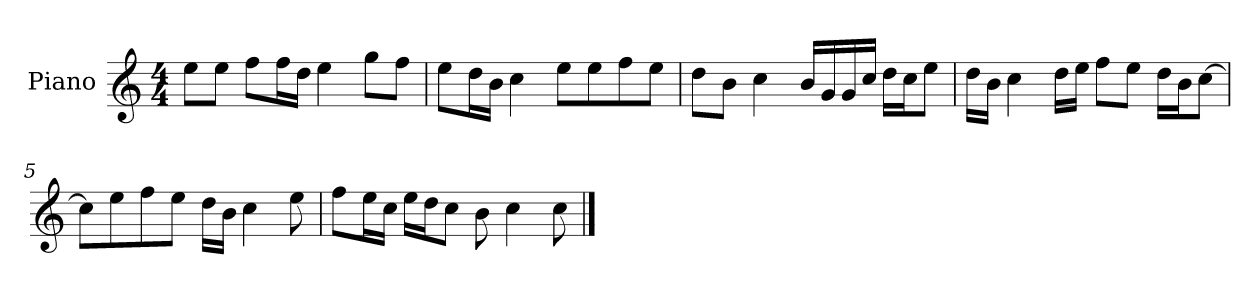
**kern
*part1
*staff1
*I"Piano
*I'P-no
*clefG2
*k[]
*M4/4
*MM90
=1
8ee\L
8ee\J
8ff\L
16ff\L
16dd\JJ
4ee\
8gg\L
8ff\J
=2
8ee\L
16dd\L
16b\JJ
4cc\
8ee\L
8ee\
8ff\
8ee\J
=3
8dd\L
8b\J
4cc\
16b/LL
16g/
16g/
16cc/JJ
16dd\LL
16cc\J
8ee\J
=4
16dd\LL
16b\JJ
4cc\
16dd\LL
16ee\JJ
8ff\L
8ee\J
16dd\LL
16b\J
[8cc\J
!!LO:LB:g=z
=5
8cc\L]
8ee\
8ff\
8ee\J
16dd\LL
16b\JJ
4cc\
8ee\
=6
8ff\L
16ee\L
16cc\JJ
16ee\LL
16dd\J
8cc\J
8b\
4cc\
8cc\
==
*-
